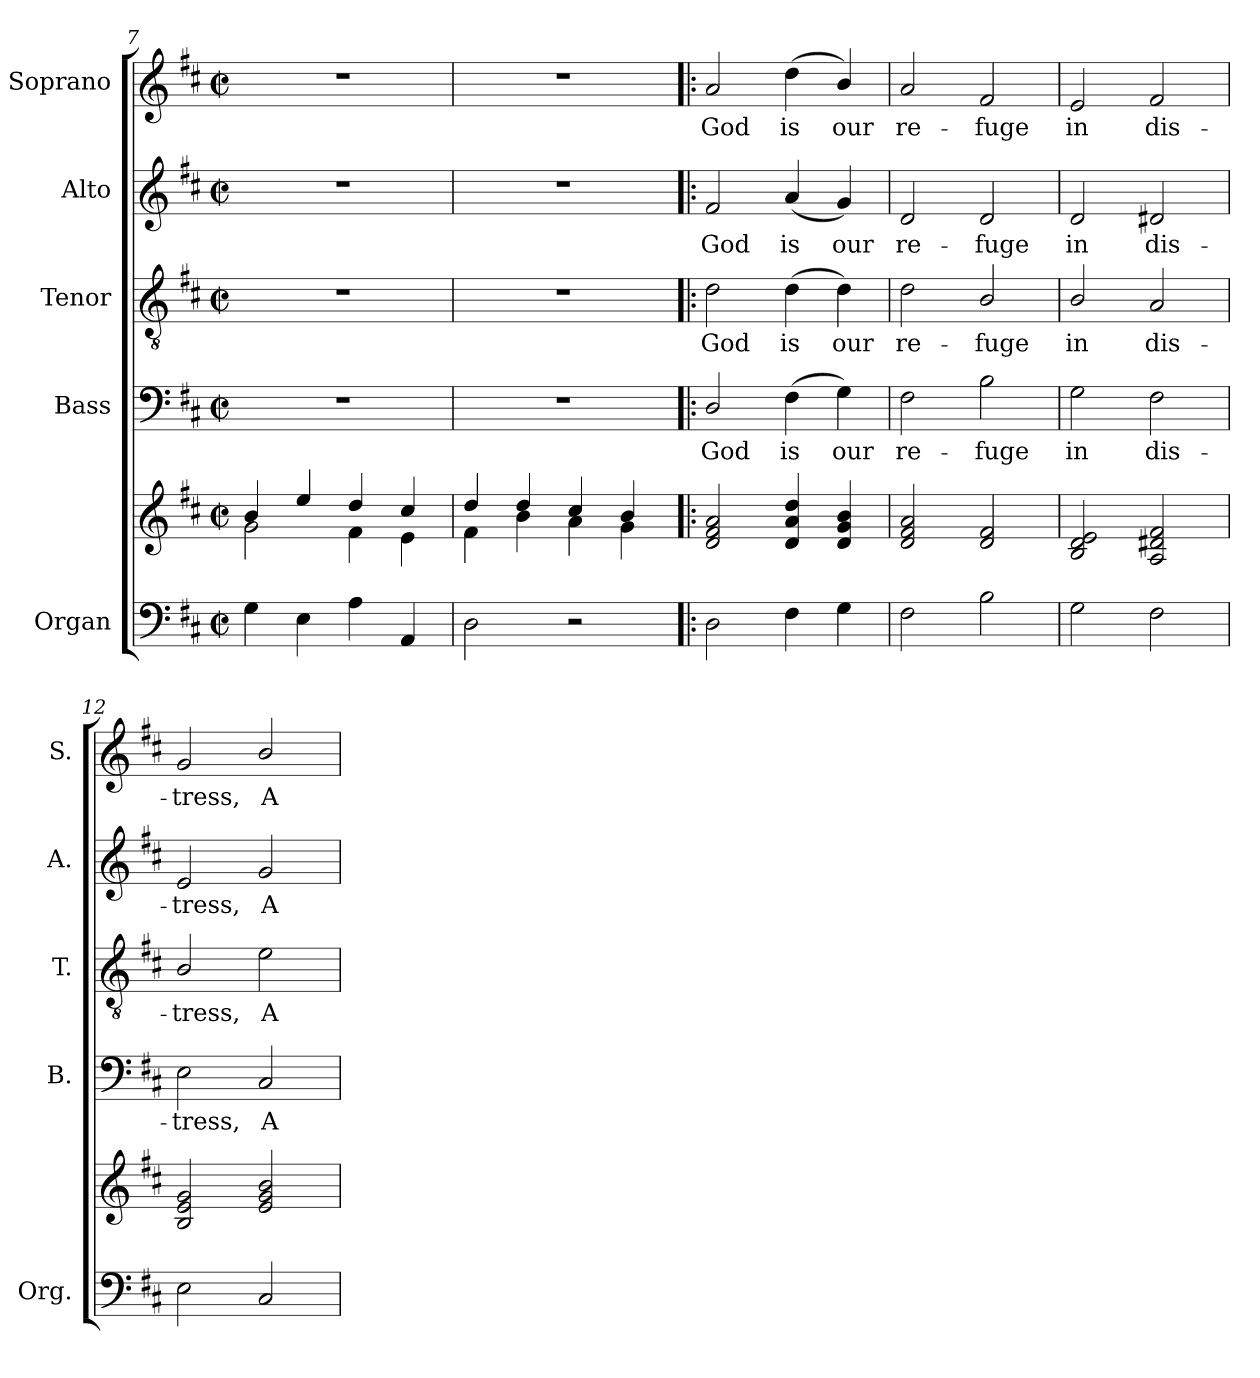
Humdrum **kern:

**kern	**kern	**kern	**text	**kern	**text	**kern	**text	**kern	**text
*part5	*part5	*part4	*part4	*part3	*part3	*part2	*part2	*part1	*part1
*staff6	*staff5	*staff4	*staff4	*staff3	*staff3	*staff2	*staff2	*staff1	*staff1
*I"Organ	*	*I"Bass	*	*I"Tenor	*	*I"Alto	*	*I"Soprano	*
*I'Org.	*	*I'B.	*	*I'T.	*	*I'A.	*	*I'S.	*
*clefF4	*clefG2	*clefF4	*	*clefGv2	*	*clefG2	*	*clefG2	*
*	*	*	*	*ITrd7c12	*	*	*	*	*
*k[f#c#]	*k[f#c#]	*k[f#c#]	*	*k[f#c#]	*	*k[f#c#]	*	*k[f#c#]	*
*D:	*D:	*D:	*	*D:	*	*D:	*	*D:	*
*M2/2	*M2/2	*M2/2	*	*M2/2	*	*M2/2	*	*M2/2	*
*met(c|)	*met(c|)	*met(c|)	*	*met(c|)	*	*met(c|)	*	*met(c|)	*
=7	=7	=7	=7	=7	=7	=7	=7	=7	=7
*	*^	*	*	*	*	*	*	*	*
4Gi\	4bi/	2gi\	1r	.	1r	.	1r	.	1r	.
4Ei\	4eei/	.	.	.	.	.	.	.	.	.
4Ai\	4ddi/	4f#i\	.	.	.	.	.	.	.	.
4AAi/	4cc#i/	4ei\	.	.	.	.	.	.	.	.
=8	=8	=8	=8	=8	=8	=8	=8	=8	=8	=8
2Di\	4ddi/	4f#i\	1r	.	1r	.	1r	.	1r	.
.	4ddi/	4bi\	.	.	.	.	.	.	.	.
2r	4cc#i/	4ai\	.	.	.	.	.	.	.	.
.	4bi/	4gi\	.	.	.	.	.	.	.	.
*	*v	*v	*	*	*	*	*	*	*	*
!!LO:LB:g=z
=9!|:	=9!|:	=9!|:	=9!|:	=9!|:	=9!|:	=9!|:	=9!|:	=9!|:	=9!|:
*	*^	*	*	*	*	*	*	*	*
!	!	!	!	!LO:LY:b:color=#000000	!	!	!	!	!	!
*	*v	*v	*	*	*	*	*	*	*	*
*	*^	*	*	*	*	*	*	*	*
!	!	!	!	!	!	!LO:LY:b:color=#000000	!	!	!	!
*	*v	*v	*	*	*	*	*	*	*	*
*	*^	*	*	*	*	*	*	*	*
!	!	!	!	!	!	!	!	!LO:LY:b:color=#000000	!	!
*	*v	*v	*	*	*	*	*	*	*	*
*	*^	*	*	*	*	*	*	*	*
!	!	!	!	!	!	!	!	!	!	!LO:LY:b:color=#000000
*	*v	*v	*	*	*	*	*	*	*	*
2Di\	2di/ 2f#i 2ai	2Di/	God	2Di\	God	2f#i/	God	2ai/	God
!	!	!	!LO:LY:b:color=#000000	!	!	!	!	!	!
!	!	!	!	!	!LO:LY:b:color=#000000	!	!	!	!
!	!	!	!	!	!	!	!LO:LY:b:color=#000000	!	!
!	!	!	!	!	!	!	!	!	!LO:LY:b:color=#000000
4F#i\	4di/ 4ai 4ddi	(4F#i\	is	(4Di\	is	(4ai/	is	(4ddi\	is
!	!	!	!LO:LY:b:color=#000000	!	!	!	!	!	!
!	!	!	!	!	!LO:LY:b:color=#000000	!	!	!	!
!	!	!	!	!	!	!	!LO:LY:b:color=#000000	!	!
!	!	!	!	!	!	!	!	!	!LO:LY:b:color=#000000
4Gi\	4di/ 4gi 4bi	4Gi\)	our	4Di\)	our	4gi/)	our	4bi/)	our
=10	=10	=10	=10	=10	=10	=10	=10	=10	=10
!	!	!	!LO:LY:b:color=#000000	!	!	!	!	!	!
!	!	!	!	!	!LO:LY:b:color=#000000	!	!	!	!
!	!	!	!	!	!	!	!LO:LY:b:color=#000000	!	!
!	!	!	!	!	!	!	!	!	!LO:LY:b:color=#000000
2F#i\	2di/ 2f#i 2ai	2F#i\	re-	2Di\	re-	2di/	re-	2ai/	re-
!	!	!	!LO:LY:b:color=#000000	!	!	!	!	!	!
!	!	!	!	!	!LO:LY:b:color=#000000	!	!	!	!
!	!	!	!	!	!	!	!LO:LY:b:color=#000000	!	!
!	!	!	!	!	!	!	!	!	!LO:LY:b:color=#000000
2Bi\	2di/ 2f#i	2Bi\	-fuge	2BBi/	-fuge	2di/	-fuge	2f#i/	-fuge
=11	=11	=11	=11	=11	=11	=11	=11	=11	=11
!	!	!	!LO:LY:b:color=#000000	!	!	!	!	!	!
!	!	!	!	!	!LO:LY:b:color=#000000	!	!	!	!
!	!	!	!	!	!	!	!LO:LY:b:color=#000000	!	!
!	!	!	!	!	!	!	!	!	!LO:LY:b:color=#000000
2Gi\	2Bi/ 2di 2ei	2Gi\	in	2BBi/	in	2di/	in	2ei/	in
!	!	!	!LO:LY:b:color=#000000	!	!	!	!	!	!
!	!	!	!	!	!LO:LY:b:color=#000000	!	!	!	!
!	!	!	!	!	!	!	!LO:LY:b:color=#000000	!	!
!	!	!	!	!	!	!	!	!	!LO:LY:b:color=#000000
2F#i\	2Ai/ 2d#Xi 2f#i	2F#i\	dis-	2AAi/	dis-	2d#Xi/	dis-	2f#i/	dis-
=12	=12	=12	=12	=12	=12	=12	=12	=12	=12
!	!	!	!LO:LY:b:color=#000000	!	!	!	!	!	!
!	!	!	!	!	!LO:LY:b:color=#000000	!	!	!	!
!	!	!	!	!	!	!	!LO:LY:b:color=#000000	!	!
!	!	!	!	!	!	!	!	!	!LO:LY:b:color=#000000
2Ei\	2Bi/ 2ei 2gi	2Ei\	-tress,	2BBi/	-tress,	2ei/	-tress,	2gi/	-tress,
!	!	!	!LO:LY:b:color=#000000	!	!	!	!	!	!
!	!	!	!	!	!LO:LY:b:color=#000000	!	!	!	!
!	!	!	!	!	!	!	!LO:LY:b:color=#000000	!	!
!	!	!	!	!	!	!	!	!	!LO:LY:b:color=#000000
2C#i/	2ei/ 2gi 2bi	2C#i/	A	2Ei\	A	2gi/	A	2bi/	A
=	=	=	=	=	=	=	=	=	=
*-	*-	*-	*-	*-	*-	*-	*-	*-	*-
